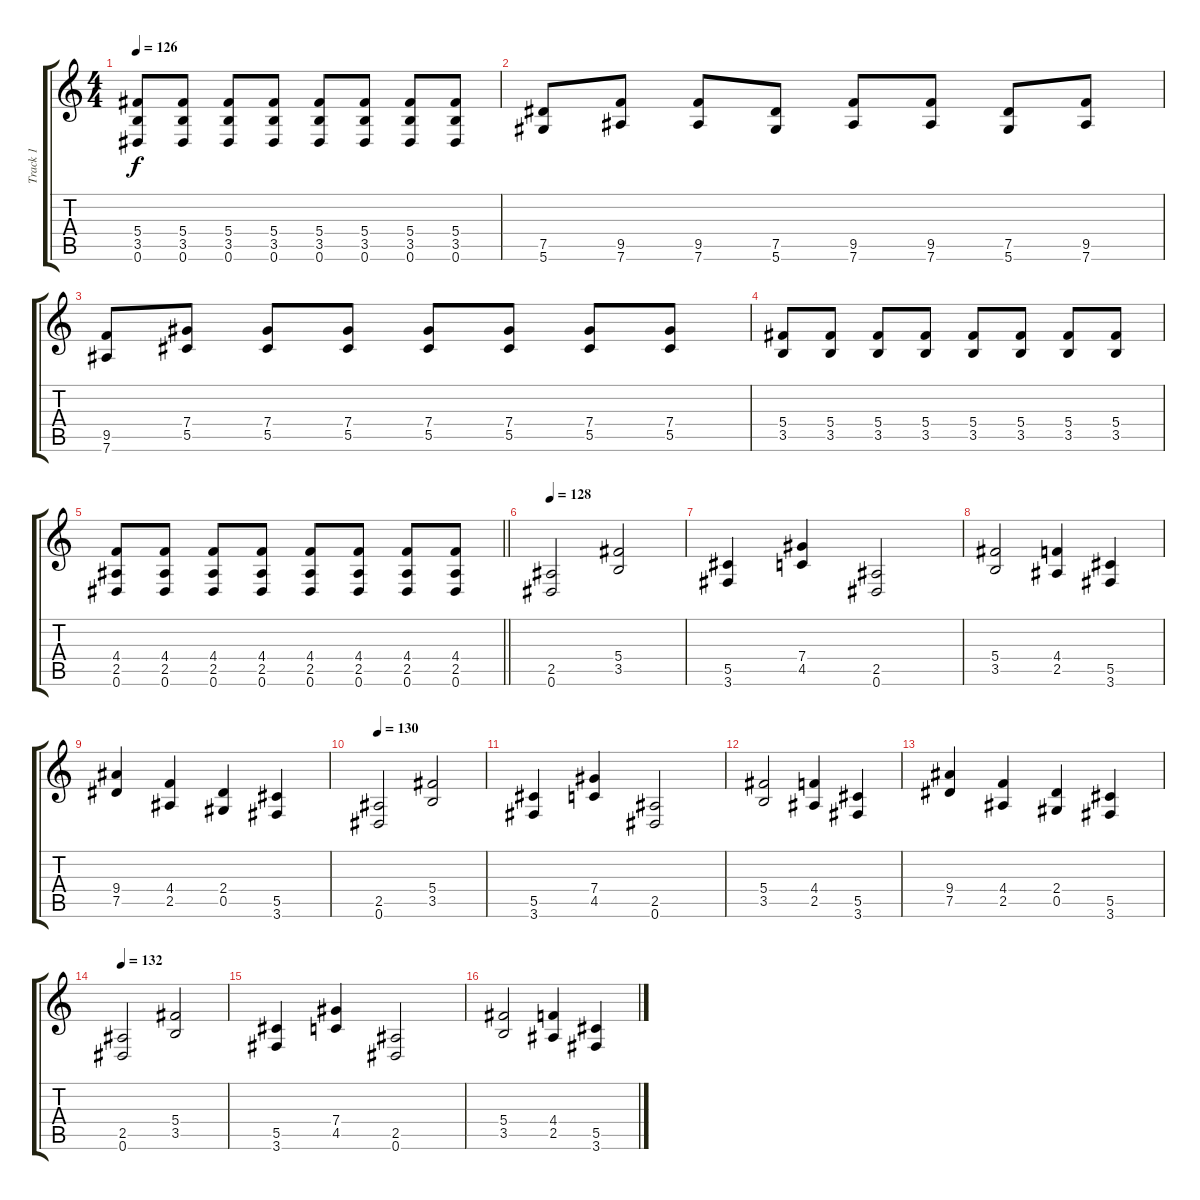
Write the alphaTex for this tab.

\track ("Track 1" "Track 1") {instrument distortionguitar}
\staff {score tabs}
\tuning (Eb4 Bb3 Gb3 Db3 Ab2 Eb2) {hide}
\ts (4 4)
\tempo 126
\clef g2
\ks c
(5.4 3.5 0.6).8{dy f} (5.4 3.5 0.6).8 (5.4 3.5 0.6).8 (5.4 3.5 0.6).8 (5.4 3.5 0.6).8 (5.4 3.5 0.6).8 (5.4 3.5 0.6).8 (5.4 3.5 0.6).8 |
(7.5 5.6).8 (9.5 7.6).8 (9.5 7.6).8 (7.5 5.6).8 (9.5 7.6).8 (9.5 7.6).8 (7.5 5.6).8 (9.5 7.6).8 |
(9.5 7.6).8 (7.4 5.5).8 (7.4 5.5).8 (7.4 5.5).8 (7.4 5.5).8 (7.4 5.5).8 (7.4 5.5).8 (7.4 5.5).8 |
(5.4 3.5).8 (5.4 3.5).8 (5.4 3.5).8 (5.4 3.5).8 (5.4 3.5).8 (5.4 3.5).8 (5.4 3.5).8 (5.4 3.5).8 |
\barLineRight lightlight
(4.4 2.5 0.6).8 (4.4 2.5 0.6).8 (4.4 2.5 0.6).8 (4.4 2.5 0.6).8 (4.4 2.5 0.6).8 (4.4 2.5 0.6).8 (4.4 2.5 0.6).8 (4.4 2.5 0.6).8 |
\section ("" "")
\tempo 128
(2.5 0.6).2 (5.4 3.5).2 |
(5.5 3.6).4 (7.4 4.5).4 (2.5 0.6).2 |
(5.4 3.5).2 (4.4 2.5).4 (5.5 3.6).4 |
(9.4 7.5).4 (4.4 2.5).4 (2.4 0.5).4 (5.5 3.6).4 |
\tempo 130
(2.5 0.6).2 (5.4 3.5).2 |
(5.5 3.6).4 (7.4 4.5).4 (2.5 0.6).2 |
(5.4 3.5).2 (4.4 2.5).4 (5.5 3.6).4 |
(9.4 7.5).4 (4.4 2.5).4 (2.4 0.5).4 (5.5 3.6).4 |
\tempo 132
(2.5 0.6).2 (5.4 3.5).2 |
(5.5 3.6).4 (7.4 4.5).4 (2.5 0.6).2 |
(5.4 3.5).2 (4.4 2.5).4 (5.5 3.6).4
